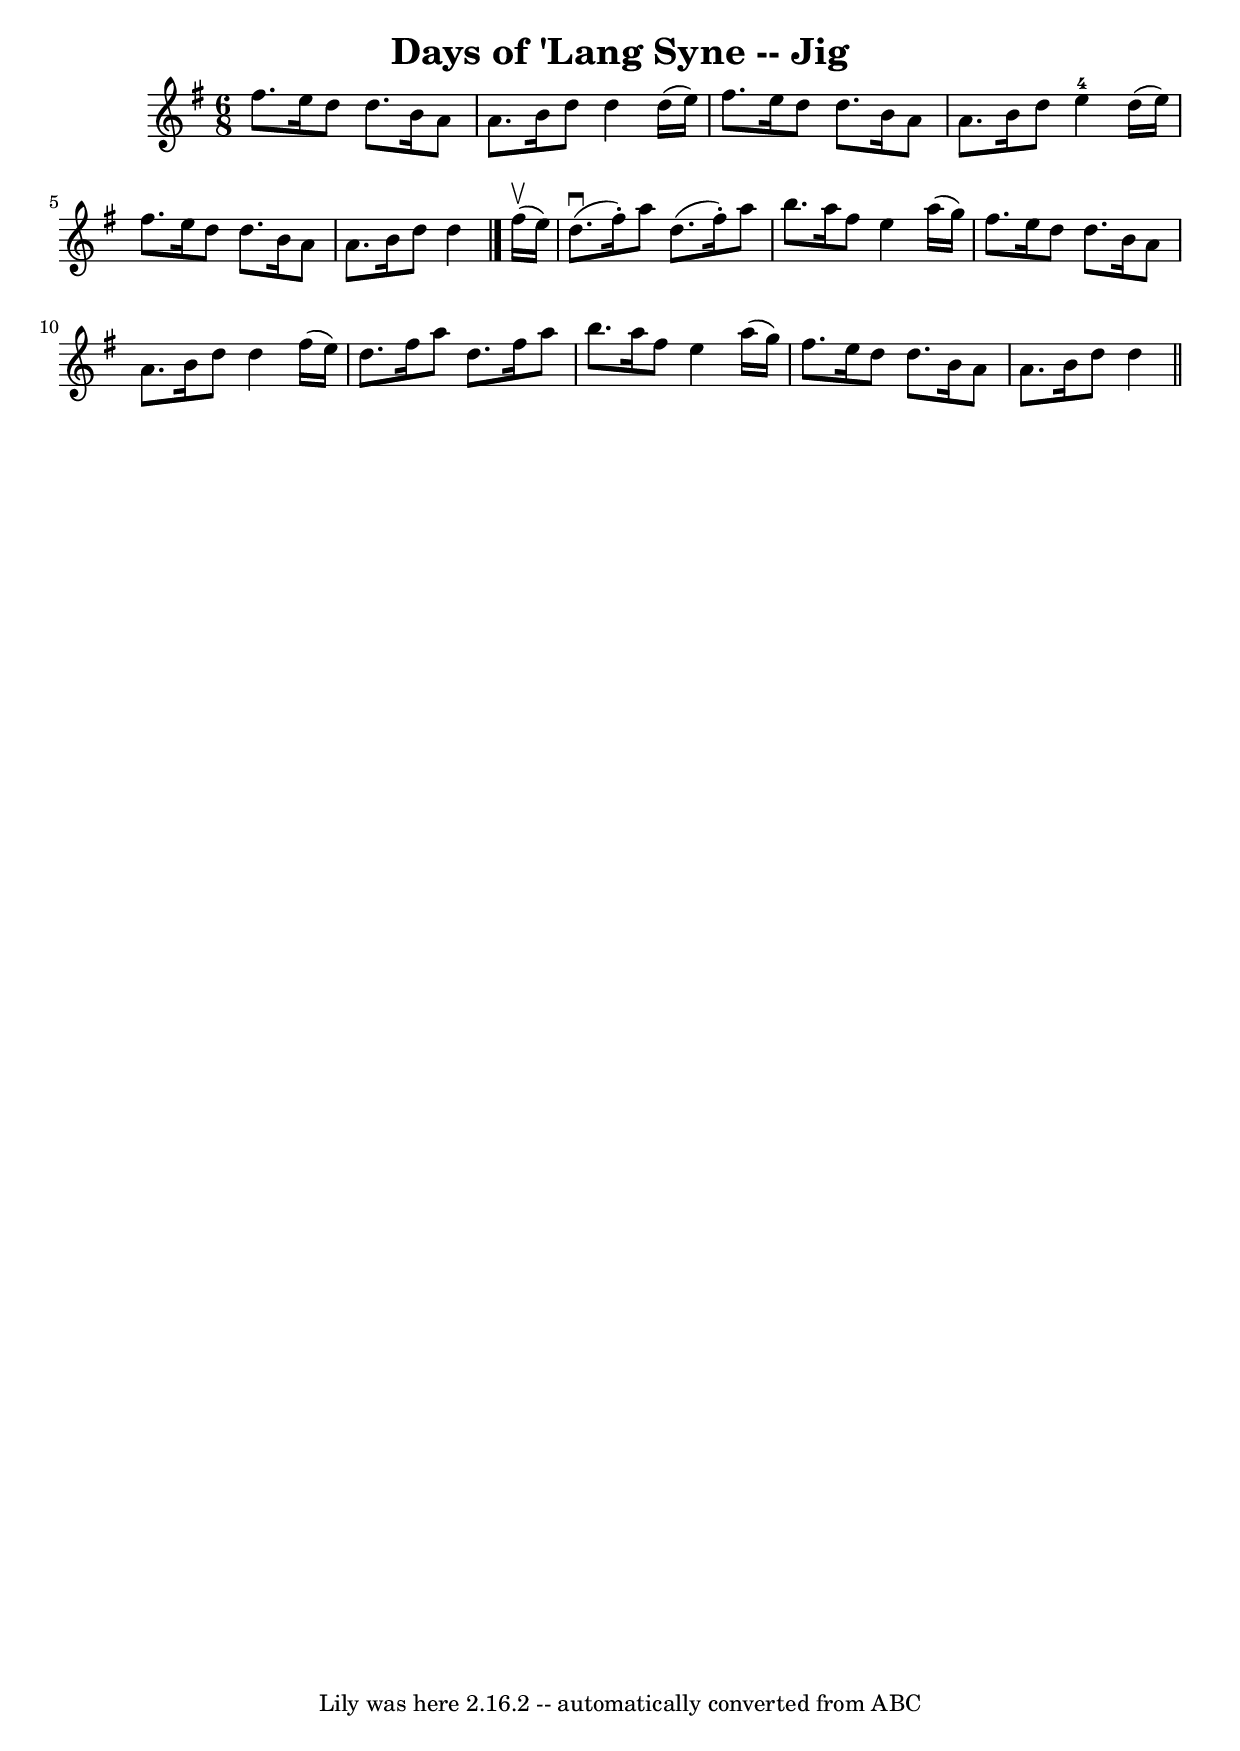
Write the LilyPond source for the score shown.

\version "2.16.2"
\include "Mammoth.ily"
\header {
  %% book = "Ryan's Mammoth Collection"
  crossRefNumber = "1"
  footnotes = ""
  origin = "SCOTCH"
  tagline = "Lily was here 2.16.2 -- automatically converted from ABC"
  title = "Days of 'Lang Syne -- Jig"

}
voicedefault =  {


  \time 6/8 
  \key d \mixolydian
  fis''8. e''16 d''8 d''8. b'16    
  a'8  |
  a'8. b'16 d''8 d''4 d''16 (e''16) |
  
  fis''8. e''16 d''8 d''8. b'16 a'8  |
  a'8. b'16    
  d''8 e''4-4 d''16 (e''16) |
  fis''8. e''16 d''8 
  d''8. b'16 a'8  |
  a'8. b'16 d''8 d''4  \bar "|."     
  fis''16^\upbow(e''16) |
  d''8.^\downbow(fis''16-.) a''8 
  d''8. (fis''16-.) a''8  |
  b''8. a''16 fis''8 e''4  
  a''16 (g''16) |
  fis''8. e''16 d''8 d''8. b'16    
  a'8  |
  a'8. b'16 d''8 d''4 fis''16 (e''16)  |
  d''8. fis''16 a''8 d''8. fis''16 a''8  |
  
  b''8. a''16 fis''8 e''4 a''16 (g''16) |
  fis''8.    
  e''16 d''8 d''8. b'16 a'8  |
  a'8. b'16 d''8 d''4  
  \bar "||"   

}

\score{
  <<

    \context Staff="default"
    {
      \voicedefault 
      
    }

  >>
  \layout {
    
  }
  \midi {
  }

}
